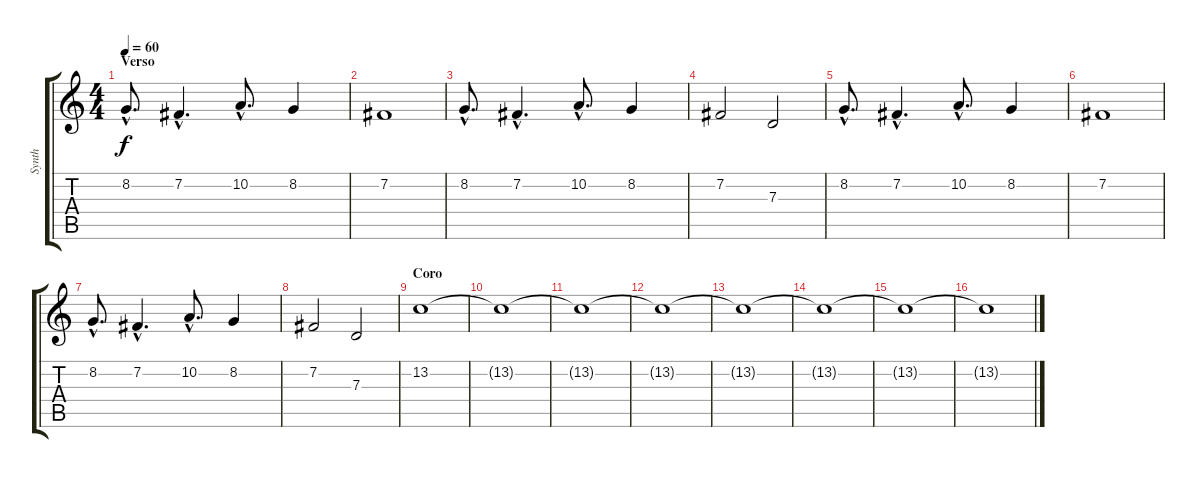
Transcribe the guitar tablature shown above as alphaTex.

\track ("Synth" "Synth") {instrument fx7echoes}
\staff {score tabs}
\tuning (E4 B3 G3 D3 A2 E2) {hide}
\ts (4 4)
\section ("" "Verso")
\tempo 60
\clef g2
\ks c
8.2{hac}.8{d dy f} 7.2{hac}.4{d} 10.2{hac}.8{d} 8.2.4 |
7.2.1 |
8.2{hac}.8{d} 7.2{hac}.4{d} 10.2{hac}.8{d} 8.2.4 |
7.2.2 7.3.2 |
8.2{hac}.8{d} 7.2{hac}.4{d} 10.2{hac}.8{d} 8.2.4 |
7.2.1 |
8.2{hac}.8{d} 7.2{hac}.4{d} 10.2{hac}.8{d} 8.2.4 |
7.2.2 7.3.2 |
\section ("" "Coro")
13.2.1 |
13.2{t}.1 |
13.2{t}.1 |
13.2{t}.1 |
13.2{t}.1 |
13.2{t}.1 |
13.2{t}.1 |
13.2{t}.1
